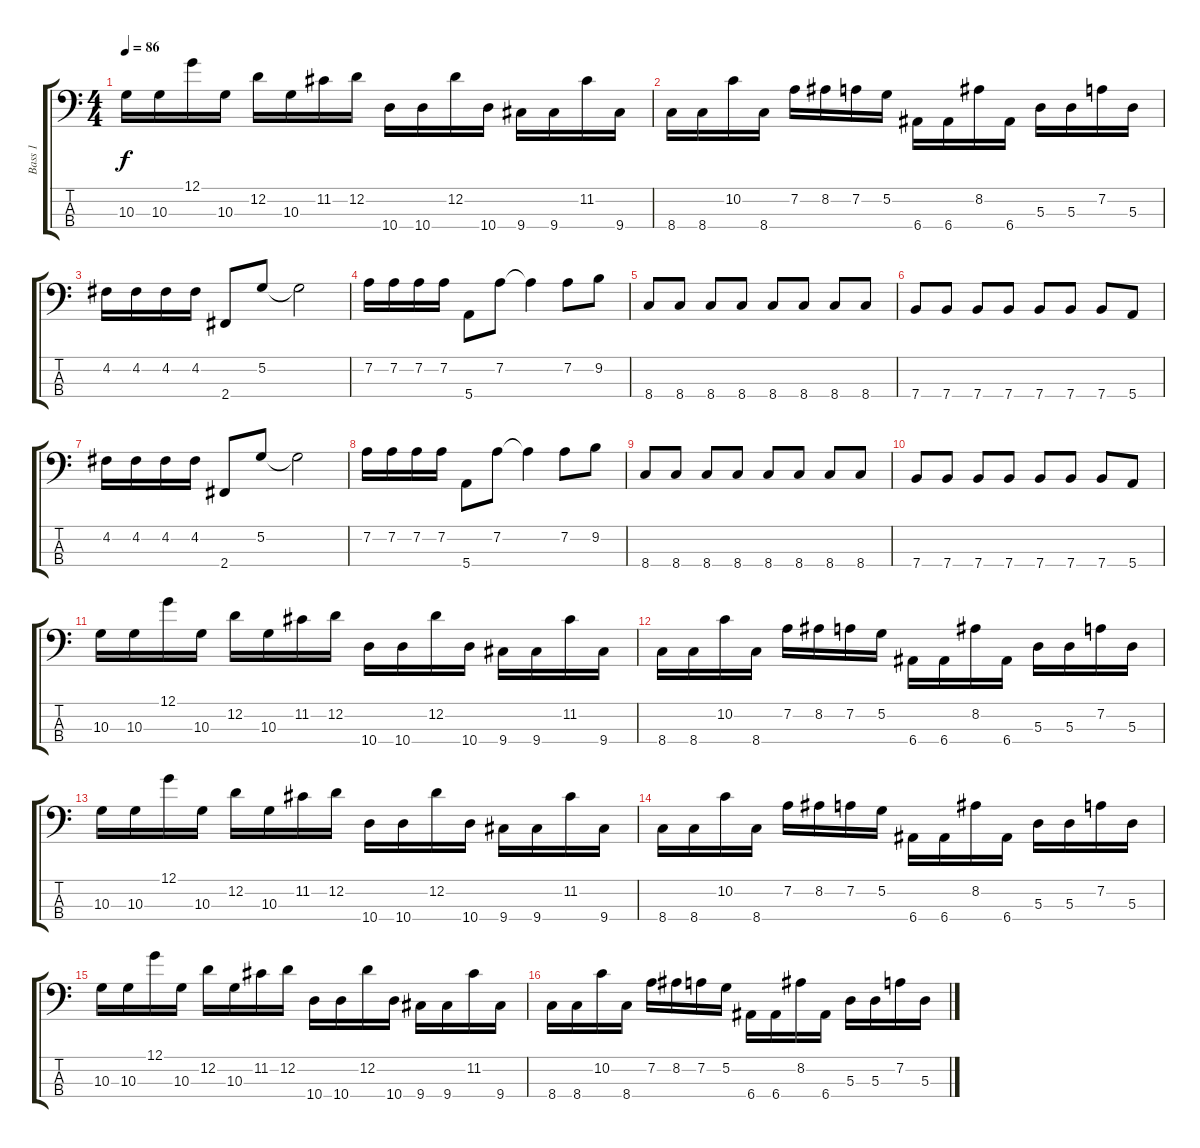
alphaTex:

\track ("Bass 1" "Bass 1") {instrument electricbassfinger}
\staff {score tabs}
\tuning (G2 D2 A1 E1) {hide}
\ts (4 4)
\tempo 86
\clef f4
\ks c
10.3.16{dy f} 10.3.16 12.1.16 10.3.16 12.2.16 10.3.16 11.2.16 12.2.16 10.4.16 10.4.16 12.2.16 10.4.16 9.4.16 9.4.16 11.2.16 9.4.16 |
8.4.16 8.4.16 10.2.16 8.4.16 7.2.16 8.2.16 7.2.16 5.2.16 6.4.16 6.4.16 8.2.16 6.4.16 5.3.16 5.3.16 7.2.16 5.3.16 |
4.2.16 4.2.16 4.2.16 4.2.16 2.4.8 5.2.8 5.2{t}.2 |
7.2.16 7.2.16 7.2.16 7.2.16 5.4.8 7.2.8 7.2{t}.4 7.2.8 9.2.8 |
8.4.8 8.4.8 8.4.8 8.4.8 8.4.8 8.4.8 8.4.8 8.4.8 |
7.4.8 7.4.8 7.4.8 7.4.8 7.4.8 7.4.8 7.4.8 5.4.8 |
4.2.16 4.2.16 4.2.16 4.2.16 2.4.8 5.2.8 5.2{t}.2 |
7.2.16 7.2.16 7.2.16 7.2.16 5.4.8 7.2.8 7.2{t}.4 7.2.8 9.2.8 |
8.4.8 8.4.8 8.4.8 8.4.8 8.4.8 8.4.8 8.4.8 8.4.8 |
7.4.8 7.4.8 7.4.8 7.4.8 7.4.8 7.4.8 7.4.8 5.4.8 |
10.3.16 10.3.16 12.1.16 10.3.16 12.2.16 10.3.16 11.2.16 12.2.16 10.4.16 10.4.16 12.2.16 10.4.16 9.4.16 9.4.16 11.2.16 9.4.16 |
8.4.16 8.4.16 10.2.16 8.4.16 7.2.16 8.2.16 7.2.16 5.2.16 6.4.16 6.4.16 8.2.16 6.4.16 5.3.16 5.3.16 7.2.16 5.3.16 |
10.3.16 10.3.16 12.1.16 10.3.16 12.2.16 10.3.16 11.2.16 12.2.16 10.4.16 10.4.16 12.2.16 10.4.16 9.4.16 9.4.16 11.2.16 9.4.16 |
8.4.16 8.4.16 10.2.16 8.4.16 7.2.16 8.2.16 7.2.16 5.2.16 6.4.16 6.4.16 8.2.16 6.4.16 5.3.16 5.3.16 7.2.16 5.3.16 |
10.3.16 10.3.16 12.1.16 10.3.16 12.2.16 10.3.16 11.2.16 12.2.16 10.4.16 10.4.16 12.2.16 10.4.16 9.4.16 9.4.16 11.2.16 9.4.16 |
8.4.16 8.4.16 10.2.16 8.4.16 7.2.16 8.2.16 7.2.16 5.2.16 6.4.16 6.4.16 8.2.16 6.4.16 5.3.16 5.3.16 7.2.16 5.3.16
